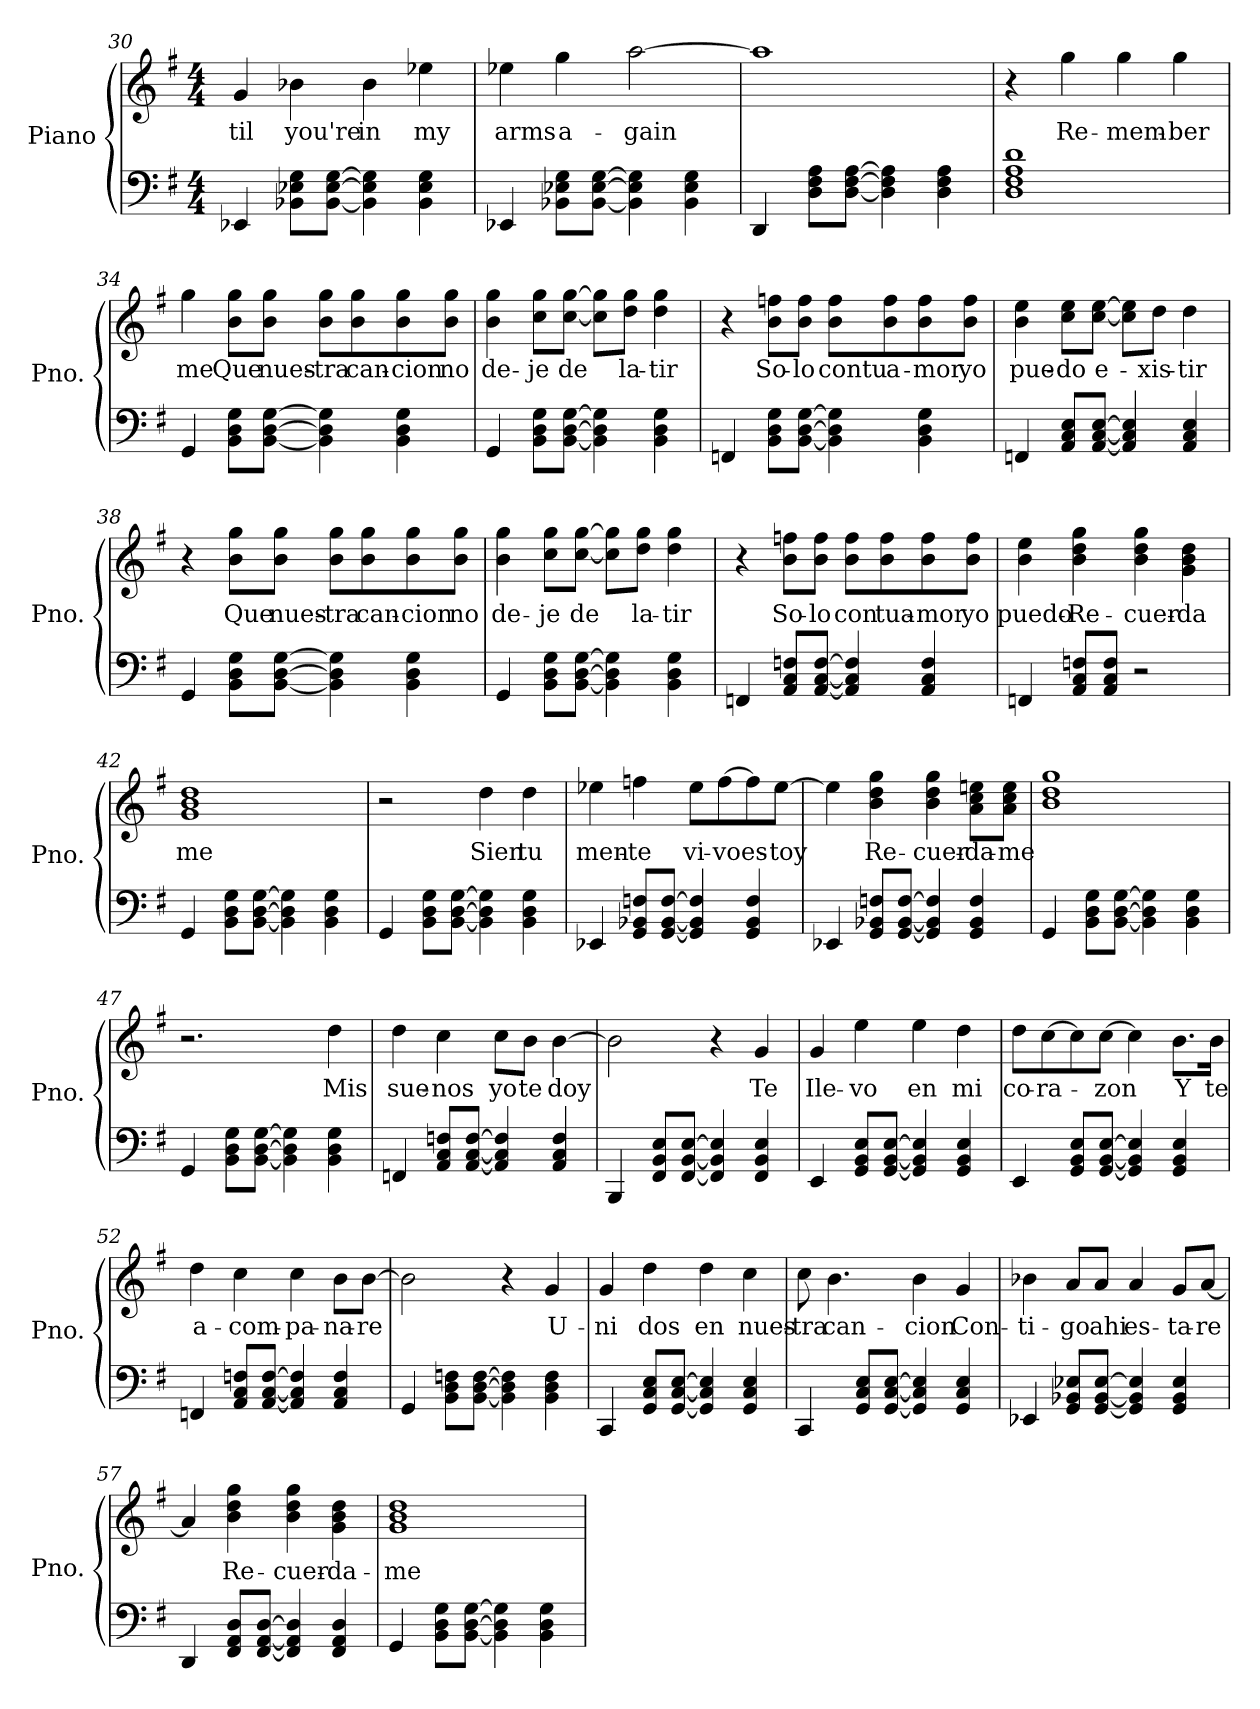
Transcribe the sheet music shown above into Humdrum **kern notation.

**kern	**kern	**text
*part1	*part1	*part1
*staff2	*staff1	*staff1
*I"Piano	*	*
*I'Pno.	*	*
!!LO:LB:g=z
*clefF4	*clefG2	*
*k[f#]	*k[f#]	*
*M4/4	*M4/4	*
=30	=30	=30
4EE-X/	4g/	-til
8BB-X\ 8E-X\ 8G\L	4b-X\	you're
[8BB-\ [8E-\ [8G\J	.	.
4BB-\] 4E-\] 4G\]	4b-\	in
4BB-\ 4E-\ 4G\	4ee-X\	my
=31	=31	=31
4EE-X/	4ee-X\	arms
8BB-X\ 8E-X\ 8G\L	4gg\	a-
[8BB-\ [8E-\ [8G\J	.	.
4BB-\] 4E-\] 4G\]	[2aa\	-gain
4BB-\ 4E-\ 4G\	.	.
=32	=32	=32
4DD/	1aa]	.
8D\ 8F#\ 8A\L	.	.
[8D\ [8F#\ [8A\J	.	.
4D\] 4F#\] 4A\]	.	.
4D\ 4F#\ 4A\	.	.
=33	=33	=33
1D 1F# 1A 1d	4r	.
.	4gg\	Re-
.	4gg\	-mem-
.	4gg\	-ber
=34	=34	=34
4GG/	4gg\	me
8BB\ 8D\ 8G\L	8b\ 8gg\L	Que
[8BB\ [8D\ [8G\J	8b\ 8gg\J	nues-
4BB\] 4D\] 4G\]	8b\ 8gg\L	-tra
.	8b\ 8gg\	can-
4BB\ 4D\ 4G\	8b\ 8gg\	-cion
.	8b\ 8gg\J	no
!!LO:LB:g=z
=35	=35	=35
4GG/	4b\ 4gg\	de-
8BB\ 8D\ 8G\L	8cc\ 8gg\L	-je
[8BB\ [8D\ [8G\J	[8cc\ [8gg\J	de
4BB\] 4D\] 4G\]	8cc\] 8gg\]L	.
.	8dd\ 8gg\J	la-
4BB\ 4D\ 4G\	4dd\ 4gg\	-tir
=36	=36	=36
4FFn/	4r	.
8BB\ 8D\ 8G\L	8b\ 8ffn\L	So-
[8BB\ [8D\ [8G\J	8b\ 8ff\J	-lo
4BB\] 4D\] 4G\]	8b\ 8ff\L	contu
.	8b\ 8ff\	a-
4BB\ 4D\ 4G\	8b\ 8ff\	-mor
.	8b\ 8ff\J	yo
=37	=37	=37
4FFn/	4b\ 4ee\	pue-
8AA/ 8C/ 8E/L	8cc\ 8ee\L	-do
[8AA/ [8C/ [8E/J	[8cc\ [8ee\J	e-
4AA/] 4C/] 4E/]	8cc\] 8ee\]L	.
.	8dd\J	-xis-
4AA/ 4C/ 4E/	4dd\	-tir
=38	=38	=38
4GG/	4r	.
8BB\ 8D\ 8G\L	8b\ 8gg\L	Que
[8BB\ [8D\ [8G\J	8b\ 8gg\J	nues-
4BB\] 4D\] 4G\]	8b\ 8gg\L	-tra
.	8b\ 8gg\	can-
4BB\ 4D\ 4G\	8b\ 8gg\	-cion
.	8b\ 8gg\J	no
!!LO:LB:g=z
=39	=39	=39
4GG/	4b\ 4gg\	de-
8BB\ 8D\ 8G\L	8cc\ 8gg\L	-je
[8BB\ [8D\ [8G\J	[8cc\ [8gg\J	de
4BB\] 4D\] 4G\]	8cc\] 8gg\]L	.
.	8dd\ 8gg\J	la-
4BB\ 4D\ 4G\	4dd\ 4gg\	-tir
=40	=40	=40
4FFn/	4r	.
8AA/ 8C/ 8Fn/L	8b\ 8ffn\L	So-
[8AA/ [8C/ [8F/J	8b\ 8ff\J	-lo
4AA/] 4C/] 4F/]	8b\ 8ff\L	con
.	8b\ 8ff\	tua-
4AA/ 4C/ 4F/	8b\ 8ff\	-mor
.	8b\ 8ff\J	yo
=41	=41	=41
4FFn/	4b\ 4ee\	puedo-
8AA/ 8C/ 8Fn/L	4b\ 4dd\ 4gg\	-Re-
8AA/ 8C/ 8F/J	.	.
2r	4b\ 4dd\ 4gg\	-cuer-
.	4g\ 4b\ 4dd\	-da
=42	=42	=42
4GG/	1g 1b 1dd	me
8BB\ 8D\ 8G\L	.	.
[8BB\ [8D\ [8G\J	.	.
4BB\] 4D\] 4G\]	.	.
4BB\ 4D\ 4G\	.	.
=43	=43	=43
4GG/	2r	.
8BB\ 8D\ 8G\L	.	.
[8BB\ [8D\ [8G\J	.	.
4BB\] 4D\] 4G\]	4dd\	Sien
4BB\ 4D\ 4G\	4dd\	tu
!!LO:LB:g=z
=44	=44	=44
4EE-X/	4ee-X\	men-
8GG/ 8BB-X/ 8Fn/L	4ffn\	-te
[8GG/ [8BB-/ [8F/J	.	.
4GG/] 4BB-/] 4F/]	8ee-\L	vi-
.	[8ff\	-voes-
4GG/ 4BB-/ 4F/	8ff\]	.
.	[8ee-\J	-toy
=45	=45	=45
4EE-X/	4ee-\]	.
8GG/ 8BB-X/ 8Fn/L	4b\ 4dd\ 4gg\	Re-
[8GG/ [8BB-/ [8F/J	.	.
4GG/] 4BB-/] 4F/]	4b\ 4dd\ 4gg\	-cuer-
4GG/ 4BB-/ 4F/	8a\ 8cc\ 8een\L	-da-
.	8a\ 8cc\ 8ee\J	-me
=46	=46	=46
4GG/	1b 1dd 1gg	.
8BB\ 8D\ 8G\L	.	.
[8BB\ [8D\ [8G\J	.	.
4BB\] 4D\] 4G\]	.	.
4BB\ 4D\ 4G\	.	.
=47	=47	=47
4GG/	2.r	.
8BB\ 8D\ 8G\L	.	.
[8BB\ [8D\ [8G\J	.	.
4BB\] 4D\] 4G\]	.	.
4BB\ 4D\ 4G\	4dd\	Mis
=48	=48	=48
4FFn/	4dd\	sue-
8AA/ 8C/ 8Fn/L	4cc\	-nos
[8AA/ [8C/ [8F/J	.	.
4AA/] 4C/] 4F/]	8cc\L	yo
.	8b\J	te
4AA/ 4C/ 4F/	[4b\	doy
!!LO:PB:g=z
=49	=49	=49
4BBB/	2b\]	.
8FF#/ 8BB/ 8E/L	.	.
[8FF#/ [8BB/ [8E/J	.	.
4FF#/] 4BB/] 4E/]	4r	.
4FF#/ 4BB/ 4E/	4g/	Te
=50	=50	=50
4EE/	4g/	Ile-
8GG/ 8BB/ 8E/L	4ee\	-vo
[8GG/ [8BB/ [8E/J	.	.
4GG/] 4BB/] 4E/]	4ee\	en
4GG/ 4BB/ 4E/	4dd\	mi
=51	=51	=51
4EE/	8dd\L	co-
.	[8cc\	-ra-
8GG/ 8BB/ 8E/L	8cc\]	.
[8GG/ [8BB/ [8E/J	[8cc\J	-zon
4GG/] 4BB/] 4E/]	4cc\]	.
4GG/ 4BB/ 4E/	8.b\L	Y
.	16b\Jk	te
=52	=52	=52
4FFn/	4dd\	a-
8AA/ 8C/ 8Fn/L	4cc\	-com-
[8AA/ [8C/ [8F/J	.	.
4AA/] 4C/] 4F/]	4cc\	-pa-
4AA/ 4C/ 4F/	8b\L	-na-
.	[8b\J	-re
=53	=53	=53
4GG/	2b\]	.
8BB\ 8D\ 8Fn\L	.	.
[8BB\ [8D\ [8F\J	.	.
4BB\] 4D\] 4F\]	4r	.
4BB\ 4D\ 4F\	4g/	U-
!!LO:LB:g=z
=54	=54	=54
4CC/	4g/	-ni
8GG/ 8C/ 8E/L	4dd\	dos
[8GG/ [8C/ [8E/J	.	.
4GG/] 4C/] 4E/]	4dd\	en
4GG/ 4C/ 4E/	4cc\	nues-
=55	=55	=55
4CC/	8cc\	-tra
.	4.b\	can-
8GG/ 8C/ 8E/L	.	.
[8GG/ [8C/ [8E/J	.	.
4GG/] 4C/] 4E/]	4b\	-cion
4GG/ 4C/ 4E/	4g/	Con-
=56	=56	=56
4EE-X/	4b-X\	-ti-
8GG/ 8BB-X/ 8E-X/L	8a/L	-go
[8GG/ [8BB-/ [8E-/J	8a/J	ahi
4GG/] 4BB-/] 4E-/]	4a/	es-
4GG/ 4BB-/ 4E-/	8g/L	-ta-
.	[8a/J	-re
=57	=57	=57
4DD/	4a/]	.
8FF#/ 8AA/ 8D/L	4b\ 4dd\ 4gg\	Re-
[8FF#/ [8AA/ [8D/J	.	.
4FF#/] 4AA/] 4D/]	4b\ 4dd\ 4gg\	-cuer-
4FF#/ 4AA/ 4D/	4g\ 4b\ 4dd\	-da-
=58	=58	=58
4GG/	1g 1b 1dd	-me
8BB\ 8D\ 8G\L	.	.
[8BB\ [8D\ [8G\J	.	.
4BB\] 4D\] 4G\]	.	.
4BB\ 4D\ 4G\	.	.
=	=	=
*-	*-	*-
